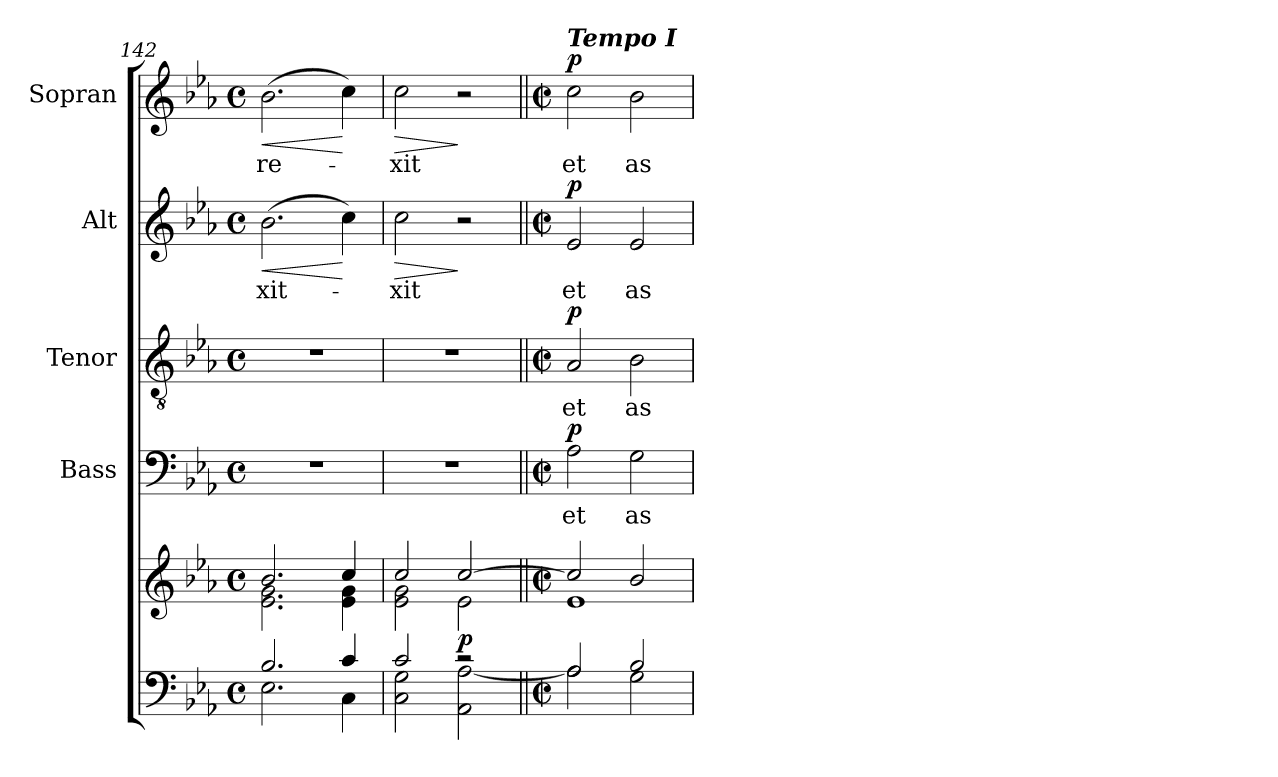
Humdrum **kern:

**kern	**kern	**dynam	**kern	**text	**dynam	**kern	**text	**dynam	**kern	**text	**dynam	**kern	**text	**dynam
*part5	*part5	*part5	*part4	*part4	*part4	*part3	*part3	*part3	*part2	*part2	*part2	*part1	*part1	*part1
*staff6	*staff5	*staff5/6	*staff4	*staff4	*staff4	*staff3	*staff3	*staff3	*staff2	*staff2	*staff2	*staff1	*staff1	*staff1
*	*	*	*I"Bass	*	*	*I"Tenor	*	*	*I"Alt	*	*	*I"Sopran	*	*
*	*	*	*I'B.	*	*	*I'T.	*	*	*I'A.	*	*	*I'S.	*	*
!!LO:LB:g=z
*clefF4	*clefG2	*	*clefF4	*	*	*clefGv2	*	*	*clefG2	*	*	*clefG2	*	*
*k[b-e-a-]	*k[b-e-a-]	*	*k[b-e-a-]	*	*	*k[b-e-a-]	*	*	*k[b-e-a-]	*	*	*k[b-e-a-]	*	*
*E-:	*E-:	*	*E-:	*	*	*E-:	*	*	*E-:	*	*	*E-:	*	*
*M4/4	*M4/4	*	*M4/4	*	*	*M4/4	*	*	*M4/4	*	*	*M4/4	*	*
*met(c)	*met(c)	*	*met(c)	*	*	*met(c)	*	*	*met(c)	*	*	*met(c)	*	*
=142	=142	=142	=142	=142	=142	=142	=142	=142	=142	=142	=142	=142	=142	=142
*^	*^	*	*	*	*	*	*	*	*	*	*	*	*	*
!	!	!	!	!	!	!	!	!	!	!	!	!LO:LY:b	!LO:HP:b	!	!LO:LY:b	!LO:HP:b
2.B-/	2.E-\	2.b-/	2.e-\ 2.g\	.	1r	.	.	1r	.	.	(>2.b-\	-xit-	<	(>2.b-\	-re-	<
4c/	4C\	4cc/	4e-\ 4g\	.	.	.	.	.	.	.	4cc\)	.	[	4cc\)	.	[
=143	=143	=143	=143	=143	=143	=143	=143	=143	=143	=143	=143	=143	=143	=143	=143	=143
!	!	!	!	!	!	!	!	!	!	!	!	!LO:LY:b	!LO:HP:b	!	!LO:LY:b	!LO:HP:b
2c/	2C\ 2G\	2cc/	2e-\ 2g\	.	1r	.	.	1r	.	.	2cc\	-xit	>	2cc\	-xit	>
!	!	!	!	!LO:DY:b	!	!	!	!	!	!	!	!	!	!	!	!
2rc	2AA-\ [<2A-\	[>2cc/	2e-\	p	.	.	.	.	.	.	2r	.	]	2r	.	]
=144||	=144||	=144||	=144||	=144||	=144||	=144||	=144||	=144||	=144||	=144||	=144||	=144||	=144||	=144||	=144||	=144||
*M2/2	*	*M2/2	*	*	*M2/2	*	*	*M2/2	*	*	*M2/2	*	*	*M2/2	*	*
*met(c|)	*	*met(c|)	*	*	*met(c|)	*	*	*met(c|)	*	*	*met(c|)	*	*	*met(c|)	*	*
!	!	!	!	!	!	!	!	!	!	!	!	!	!	!LO:TX:a:Bi:t=Tempo I	!	!
!	!	!	!	!	!	!LO:LY:b	!LO:DY:a	!	!LO:LY:b	!LO:DY:a	!	!LO:LY:b	!LO:DY:a	!	!LO:LY:b	!LO:DY:b
2A-/	2A-\]	2cc/]	1e-	.	2A-\	et	p	2A-/	et	p	2e-/	et	p	2cc\	et	p
!	!	!	!	!	!	!LO:LY:b	!	!	!LO:LY:b	!	!	!LO:LY:b	!	!	!LO:LY:b	!
2B-/	2G\	2b-/	.	.	2G\	as-	.	2B-\	as-	.	2e-/	as-	.	2b-\	as-	.
*v	*v	*	*	*	*	*	*	*	*	*	*	*	*	*	*	*
*	*v	*v	*	*	*	*	*	*	*	*	*	*	*	*	*
=	=	=	=	=	=	=	=	=	=	=	=	=	=	=
*-	*-	*-	*-	*-	*-	*-	*-	*-	*-	*-	*-	*-	*-	*-
